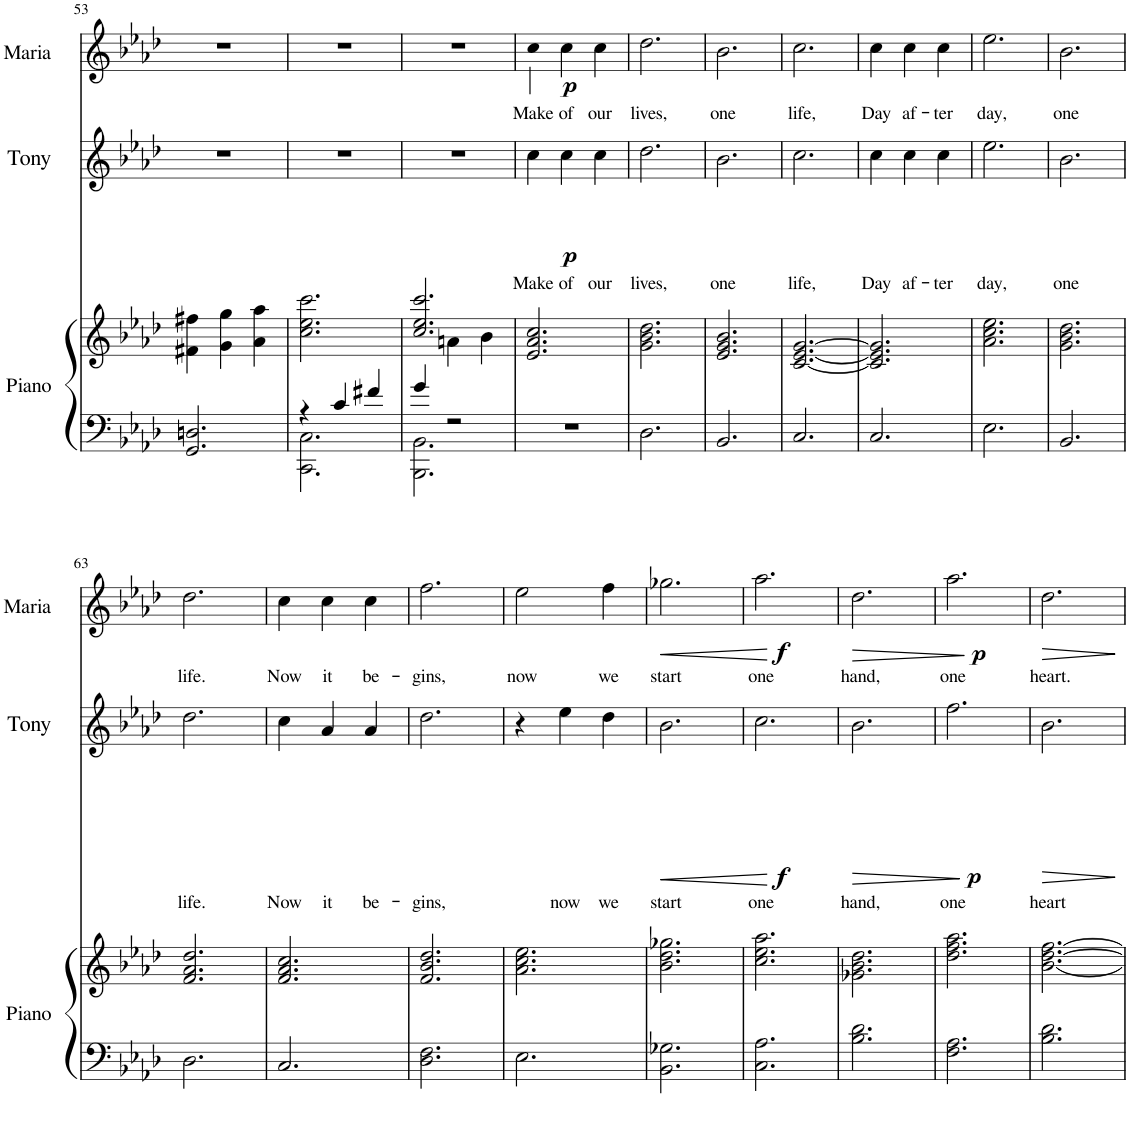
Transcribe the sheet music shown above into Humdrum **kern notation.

**kern	**kern	**kern	**text	**dynam	**kern	**text	**dynam
*part3	*part3	*part2	*part2	*part2	*part1	*part1	*part1
*staff4	*staff3	*staff2	*staff2	*staff2	*staff1	*staff1	*staff1
*I"Piano	*	*I"Tony	*	*	*I"Maria	*	*
*I'Piano	*	*I'Tony	*	*	*I'Maria	*	*
!!LO:PB:g=z
*clefF4	*clefG2	*clefG2	*	*	*clefG2	*	*
*k[b-e-a-d-]	*k[b-e-a-d-]	*k[b-e-a-d-]	*	*	*k[b-e-a-d-]	*	*
*M3/4	*M3/4	*M3/4	*	*	*M3/4	*	*
=53	=53	=53	=53	=53	=53	=53	=53
2.GG/ 2.Dn/	4f#X\ 4ff#X\	2.r	.	.	2.r	.	.
.	4g\ 4gg\	.	.	.	.	.	.
.	4a-\ 4aa-\	.	.	.	.	.	.
=54	=54	=54	=54	=54	=54	=54	=54
*^	*	*	*	*	*	*	*
4r	2.CC\ 2.C\	2.cc\ 2.ee-\ 2.ccc\	2.r	.	.	2.r	.	.
4c/	.	.	.	.	.	.	.	.
4f#X/	.	.	.	.	.	.	.	.
=55	=55	=55	=55	=55	=55	=55	=55	=55
*	*	*^	*	*	*	*	*	*
4g/	2.BBB-\ 2.BB-\	2.cc/ 2.ee-/ 2.ccc/	4ryy	2.r	.	.	2.r	.	.
2r	.	.	4an\	.	.	.	.	.	.
.	.	.	4b-\	.	.	.	.	.	.
*v	*v	*	*	*	*	*	*	*	*
=56	=56	=56	=56	=56	=56	=56	=56	=56
!	!	!	!	!LO:LY:b	!LO:DY:b	!	!LO:LY:b	!LO:DY:b
*	*v	*v	*	*	*	*	*	*
2.r	2.e-/ 2.a-/ 2.cc/	4cc\	Make	p	4cc\	Make	p
!	!	!	!LO:LY:b	!	!	!LO:LY:b	!
.	.	4cc\	of	.	4cc\	of	.
!	!	!	!LO:LY:b	!	!	!LO:LY:b	!
.	.	4cc\	our	.	4cc\	our	.
=57	=57	=57	=57	=57	=57	=57	=57
!	!	!	!LO:LY:b	!	!	!LO:LY:b	!
2.D-\	2.g\ 2.b-\ 2.dd-\	2.dd-\	lives,	.	2.dd-\	lives,	.
=58	=58	=58	=58	=58	=58	=58	=58
!	!	!	!LO:LY:b	!	!	!LO:LY:b	!
2.BB-/	2.e-/ 2.g/ 2.b-/	2.b-\	one	.	2.b-\	one	.
=59	=59	=59	=59	=59	=59	=59	=59
!	!	!	!LO:LY:b	!	!	!LO:LY:b	!
2.C/	[2.c/ [2.e-/ [2.g/	2.cc\	life,	.	2.cc\	life,	.
=60	=60	=60	=60	=60	=60	=60	=60
!	!	!	!LO:LY:b	!	!	!LO:LY:b	!
2.C/	2.c/] 2.e-/] 2.g/]	4cc\	Day	.	4cc\	Day	.
!	!	!	!LO:LY:b	!	!	!LO:LY:b	!
.	.	4cc\	af-	.	4cc\	af-	.
!	!	!	!LO:LY:b	!	!	!LO:LY:b	!
.	.	4cc\	-ter	.	4cc\	-ter	.
=61	=61	=61	=61	=61	=61	=61	=61
!	!	!	!LO:LY:b	!	!	!LO:LY:b	!
2.E-\	2.a-\ 2.cc\ 2.ee-\	2.ee-\	day,	.	2.ee-\	day,	.
=62	=62	=62	=62	=62	=62	=62	=62
!	!	!	!LO:LY:b	!	!	!LO:LY:b	!
2.BB-/	2.g\ 2.b-\ 2.dd-\	2.b-\	one	.	2.b-\	one	.
!!LO:LB:g=z
=63	=63	=63	=63	=63	=63	=63	=63
!	!	!	!LO:LY:b	!	!	!LO:LY:b	!
2.D-\	2.f/ 2.a-/ 2.dd-/	2.dd-\	life.	.	2.dd-\	life.	.
=64	=64	=64	=64	=64	=64	=64	=64
!	!	!	!LO:LY:b	!	!	!LO:LY:b	!
2.C/	2.f/ 2.a-/ 2.cc/	4cc\	Now	.	4cc\	Now	.
!	!	!	!LO:LY:b	!	!	!LO:LY:b	!
.	.	4a-/	it	.	4cc\	it	.
!	!	!	!LO:LY:b	!	!	!LO:LY:b	!
.	.	4a-/	be-	.	4cc\	be-	.
=65	=65	=65	=65	=65	=65	=65	=65
!	!	!	!LO:LY:b	!	!	!LO:LY:b	!
2.D-\ 2.F\	2.f/ 2.b-/ 2.dd-/	2.dd-\	-gins,	.	2.ff\	-gins,	.
=66	=66	=66	=66	=66	=66	=66	=66
!	!	!	!	!	!	!LO:LY:b	!
2.E-\	2.a-\ 2.cc\ 2.ee-\	4r	.	.	2ee-\	now	.
!	!	!	!LO:LY:b	!	!	!	!
.	.	4ee-\	now	.	.	.	.
!	!	!	!LO:LY:b	!	!	!LO:LY:b	!
.	.	4dd-\	we	.	4ff\	we	.
=67	=67	=67	=67	=67	=67	=67	=67
!	!	!	!LO:LY:b	!LO:HP:b	!	!LO:LY:b	!LO:HP:b
2.BB-\ 2.G-X\	2.b-\ 2.dd-\ 2.gg-X\	2.b-\	start	<	2.gg-X\	start	<
.	.	.	.	[	.	.	[
=68	=68	=68	=68	=68	=68	=68	=68
!	!	!	!LO:LY:b	!LO:DY:b	!	!LO:LY:b	!LO:DY:b
2.C\ 2.A-\	2.cc\ 2.ee-\ 2.aa-\	2.cc\	one	f	2.aa-\	one	f
=69	=69	=69	=69	=69	=69	=69	=69
!	!	!	!LO:LY:b	!LO:HP:b	!	!LO:LY:b	!LO:HP:b
2.B-\ 2.d-\	2.g-X\ 2.b-\ 2.dd-\	2.b-\	hand,	>	2.dd-\	hand,	>
.	.	.	.	]	.	.	]
=70	=70	=70	=70	=70	=70	=70	=70
!	!	!	!LO:LY:b	!LO:DY:b	!	!LO:LY:b	!LO:DY:b
2.F\ 2.A-\	2.dd-\ 2.ff\ 2.aa-\	2.ff\	one	p	2.aa-\	one	p
=71	=71	=71	=71	=71	=71	=71	=71
!	!	!	!LO:LY:b	!LO:HP:b	!	!LO:LY:b	!LO:HP:b
2.B-\ 2.d-\	[2.b-\ [2.dd-\ [2.ff\	2.b-\	heart	>	2.dd-\	heart.	>
.	.	.	.	]	.	.	]
=	=	=	=	=	=	=	=
*-	*-	*-	*-	*-	*-	*-	*-
